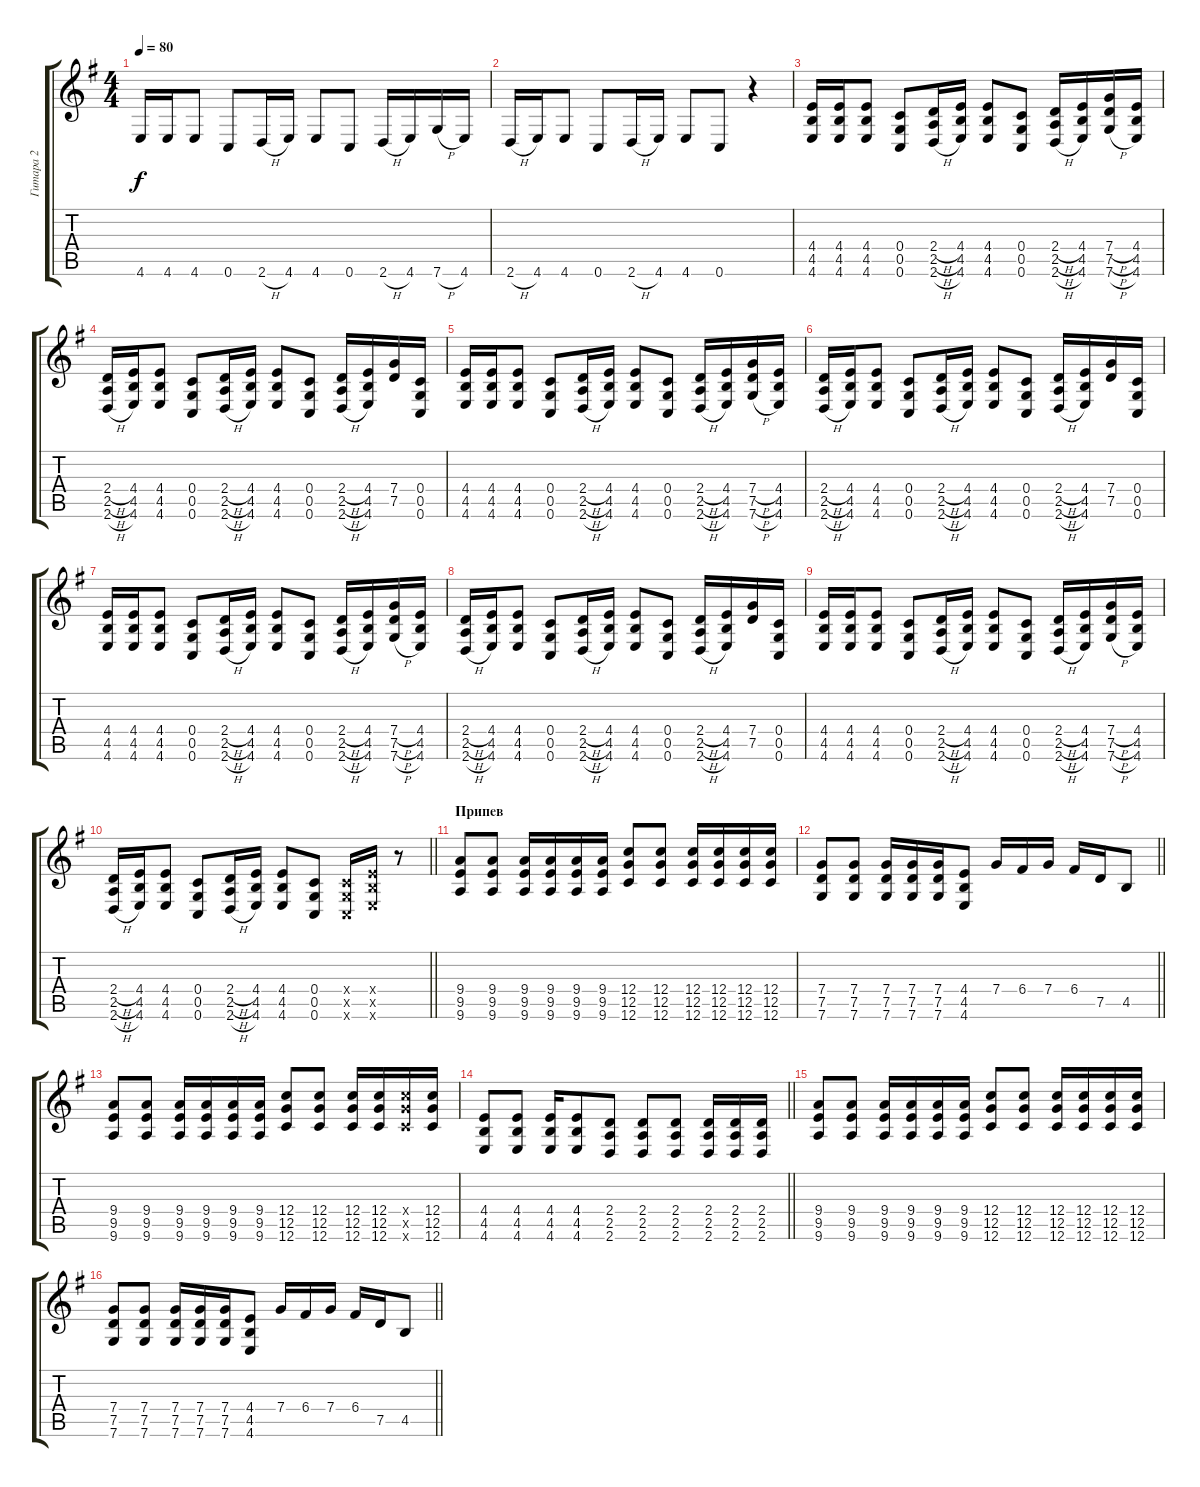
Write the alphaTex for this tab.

\track ("Гитара 2" "Гитара 2") {instrument acousticguitarsteel}
\staff {score tabs}
\tuning (D4 A3 F3 C3 G2 C2) {hide}
\ts (4 4)
\tempo 80
\clef g2
\ks eminor
4.6.16{dy f} 4.6.16 4.6.8 0.6.8 2.6{h}.16 4.6.16 4.6.8 0.6.8 2.6{h}.16 4.6.16 7.6{h}.16 4.6.16 |
2.6{h}.16 4.6.16 4.6.8 0.6.8 2.6{h}.16 4.6.16 4.6.8 0.6.8 r.4 |
(4.4 4.5 4.6).16 (4.4 4.5 4.6).16 (4.4 4.5 4.6).8 (0.4 0.5 0.6).8 (2.4{h} 2.5{h} 2.6{h}).16 (4.4 4.5 4.6).16 (4.4 4.5 4.6).8 (0.4 0.5 0.6).8 (2.4{h} 2.5{h} 2.6{h}).16 (4.4 4.5 4.6).16 (7.4{h} 7.5{h} 7.6{h}).16 (4.4 4.5 4.6).16 |
(2.4{h} 2.5{h} 2.6{h}).16 (4.4 4.5 4.6).16 (4.4 4.5 4.6).8 (0.4 0.5 0.6).8 (2.4{h} 2.5{h} 2.6{h}).16 (4.4 4.5 4.6).16 (4.4 4.5 4.6).8 (0.4 0.5 0.6).8 (2.4{h} 2.5{h} 2.6{h}).16 (4.4 4.5 4.6).16 (7.4 7.5).16 (0.4 0.5 0.6).16 |
(4.4 4.5 4.6).16 (4.4 4.5 4.6).16 (4.4 4.5 4.6).8 (0.4 0.5 0.6).8 (2.4{h} 2.5{h} 2.6{h}).16 (4.4 4.5 4.6).16 (4.4 4.5 4.6).8 (0.4 0.5 0.6).8 (2.4{h} 2.5{h} 2.6{h}).16 (4.4 4.5 4.6).16 (7.4{h} 7.5{h} 7.6{h}).16 (4.4 4.5 4.6).16 |
(2.4{h} 2.5{h} 2.6{h}).16 (4.4 4.5 4.6).16 (4.4 4.5 4.6).8 (0.4 0.5 0.6).8 (2.4{h} 2.5{h} 2.6{h}).16 (4.4 4.5 4.6).16 (4.4 4.5 4.6).8 (0.4 0.5 0.6).8 (2.4{h} 2.5{h} 2.6{h}).16 (4.4 4.5 4.6).16 (7.4 7.5).16 (0.4 0.5 0.6).16 |
(4.4 4.5 4.6).16 (4.4 4.5 4.6).16 (4.4 4.5 4.6).8 (0.4 0.5 0.6).8 (2.4{h} 2.5{h} 2.6{h}).16 (4.4 4.5 4.6).16 (4.4 4.5 4.6).8 (0.4 0.5 0.6).8 (2.4{h} 2.5{h} 2.6{h}).16 (4.4 4.5 4.6).16 (7.4{h} 7.5{h} 7.6{h}).16 (4.4 4.5 4.6).16 |
(2.4{h} 2.5{h} 2.6{h}).16 (4.4 4.5 4.6).16 (4.4 4.5 4.6).8 (0.4 0.5 0.6).8 (2.4{h} 2.5{h} 2.6{h}).16 (4.4 4.5 4.6).16 (4.4 4.5 4.6).8 (0.4 0.5 0.6).8 (2.4{h} 2.5{h} 2.6{h}).16 (4.4 4.5 4.6).16 (7.4 7.5).16 (0.4 0.5 0.6).16 |
(4.4 4.5 4.6).16 (4.4 4.5 4.6).16 (4.4 4.5 4.6).8 (0.4 0.5 0.6).8 (2.4{h} 2.5{h} 2.6{h}).16 (4.4 4.5 4.6).16 (4.4 4.5 4.6).8 (0.4 0.5 0.6).8 (2.4{h} 2.5{h} 2.6{h}).16 (4.4 4.5 4.6).16 (7.4{h} 7.5{h} 7.6{h}).16 (4.4 4.5 4.6).16 |
\barLineRight lightlight
(2.4{h} 2.5{h} 2.6{h}).16 (4.4 4.5 4.6).16 (4.4 4.5 4.6).8 (0.4 0.5 0.6).8 (2.4{h} 2.5{h} 2.6{h}).16 (4.4 4.5 4.6).16 (4.4 4.5 4.6).8 (0.4 0.5 0.6).8 (0.4{x} 0.5{x} 0.6{x}).16 (4.4{x} 4.5{x} 4.6{x}).16 r.8 |
\section ("" "Припев")
(9.4 9.5 9.6).8{instrument distortionguitar} (9.4 9.5 9.6).8 (9.4 9.5 9.6).16 (9.4 9.5 9.6).16 (9.4 9.5 9.6).16 (9.4 9.5 9.6).16 (12.4 12.5 12.6).8 (12.4 12.5 12.6).8 (12.4 12.5 12.6).16 (12.4 12.5 12.6).16 (12.4 12.5 12.6).16 (12.4 12.5 12.6).16 |
\barLineRight lightlight
(7.4 7.5 7.6).8 (7.4 7.5 7.6).8 (7.4 7.5 7.6).16 (7.4 7.5 7.6).16 (7.4 7.5 7.6).16 (4.4 4.5 4.6).8 7.4.16 6.4.16 7.4.16 6.4.16 7.5.16 4.5.8 |
(9.4 9.5 9.6).8 (9.4 9.5 9.6).8 (9.4 9.5 9.6).16 (9.4 9.5 9.6).16 (9.4 9.5 9.6).16 (9.4 9.5 9.6).16 (12.4 12.5 12.6).8 (12.4 12.5 12.6).8 (12.4 12.5 12.6).16 (12.4 12.5 12.6).16 (12.4{x} 12.5{x} 12.6{x}).16 (12.4 12.5 12.6).16 |
\barLineRight lightlight
(4.4 4.5 4.6).8 (4.4 4.5 4.6).8 (4.4 4.5 4.6).16 (4.4 4.5 4.6).8 (2.4 2.5 2.6).8 (2.4 2.5 2.6).8 (2.4 2.5 2.6).8 (2.4 2.5 2.6).16 (2.4 2.5 2.6).16 (2.4 2.5 2.6).16 |
(9.4 9.5 9.6).8 (9.4 9.5 9.6).8 (9.4 9.5 9.6).16 (9.4 9.5 9.6).16 (9.4 9.5 9.6).16 (9.4 9.5 9.6).16 (12.4 12.5 12.6).8 (12.4 12.5 12.6).8 (12.4 12.5 12.6).16 (12.4 12.5 12.6).16 (12.4 12.5 12.6).16 (12.4 12.5 12.6).16 |
\barLineRight lightlight
(7.4 7.5 7.6).8 (7.4 7.5 7.6).8 (7.4 7.5 7.6).16 (7.4 7.5 7.6).16 (7.4 7.5 7.6).16 (4.4 4.5 4.6).8 7.4.16 6.4.16 7.4.16 6.4.16 7.5.16 4.5.8
